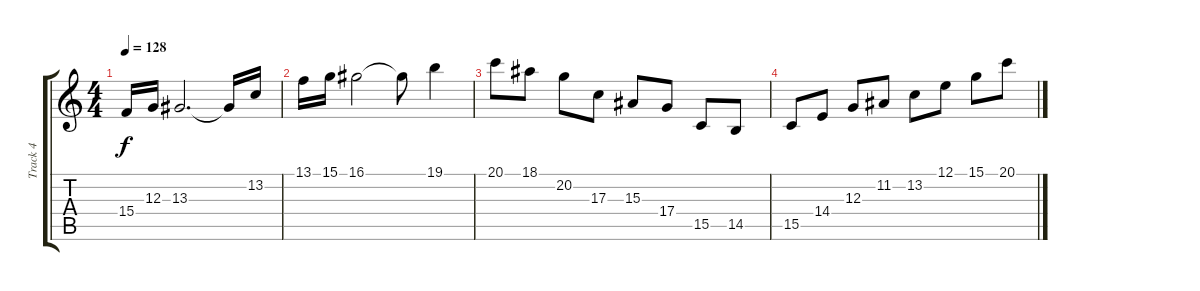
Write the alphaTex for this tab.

\track ("Track 4" "Track 4") {instrument stringensemble1}
\staff {score tabs}
\tuning (E4 B3 G3 D3 A2 E2) {hide}
\ts (4 4)
\tempo 128
\clef g2
\ks c
15.4.16{dy f} 12.3.16 13.3.2{d} 13.3{t}.16 13.2.16 |
13.1.16 15.1.16 16.1.2 16.1{t}.8 19.1.4 |
20.1.8 18.1.8 20.2.8 17.3.8 15.3.8 17.4.8 15.5.8 14.5.8 |
15.5.8 14.4.8 12.3.8 11.2.8 13.2.8 12.1.8 15.1.8 20.1.8
